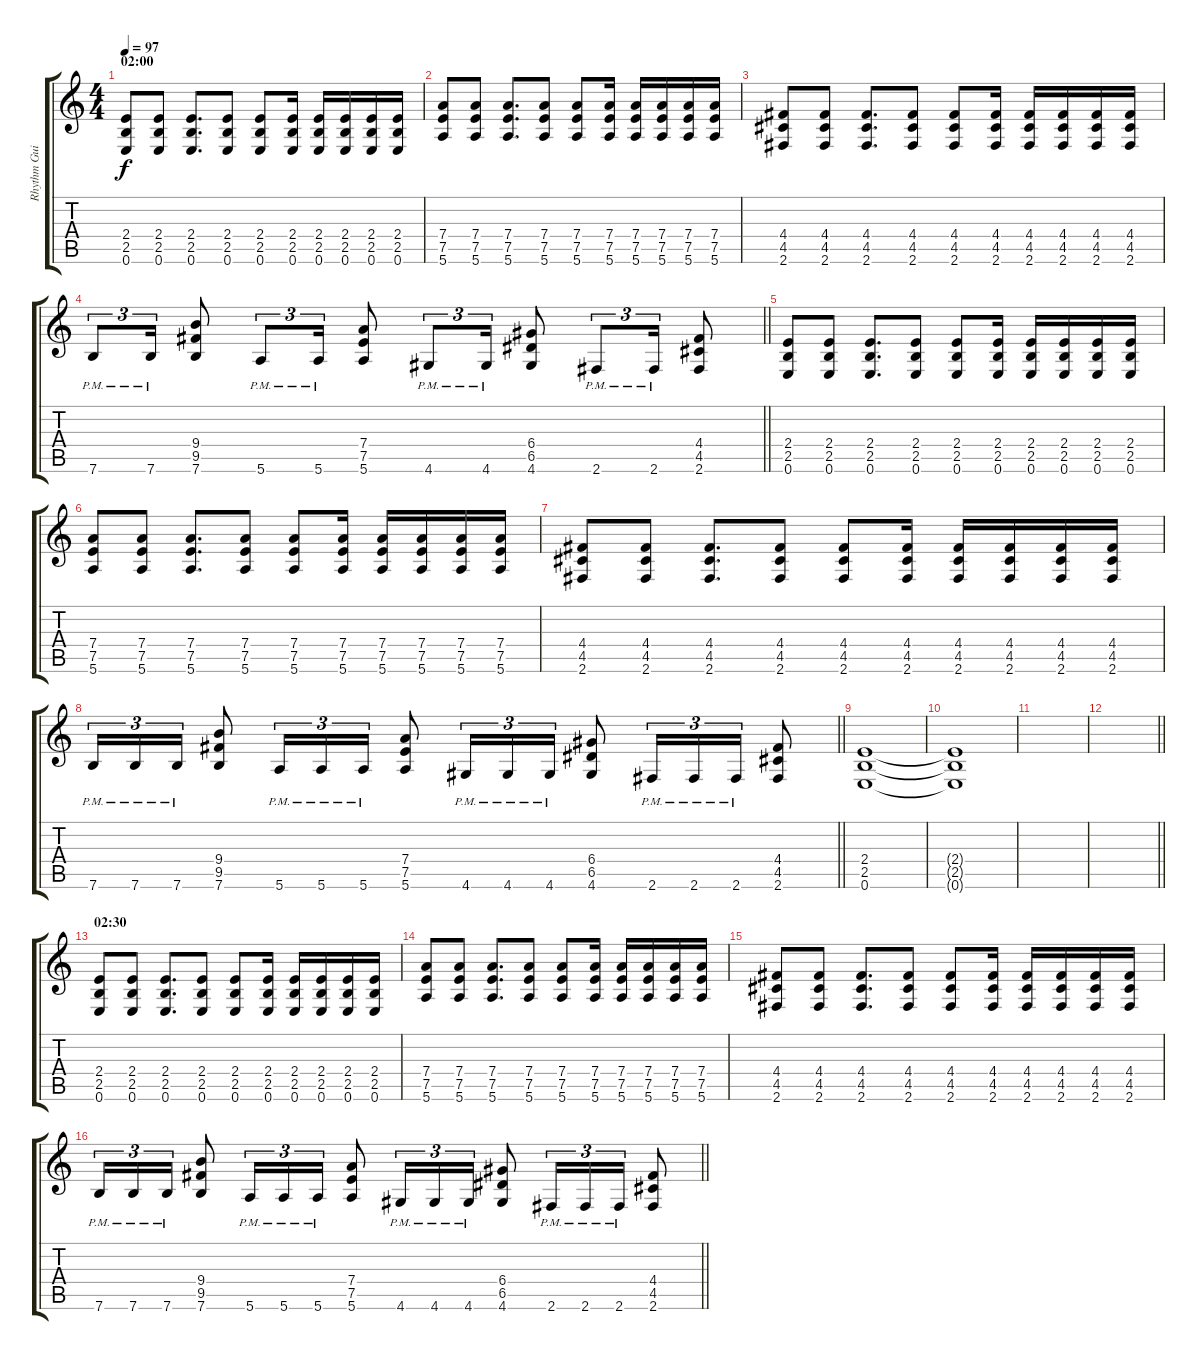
\track ("Rhythm Guitar" "Rhythm Gui") {instrument electricguitarclean}
\staff {score tabs}
\tuning (E4 B3 G3 D3 A2 E2) {hide}
\ts (4 4)
\section ("" "02:00")
\tempo 97
\clef g2
\ks c
(2.4 2.5 0.6).8{dy f} (2.4 2.5 0.6).8 (2.4 2.5 0.6).8{d} (2.4 2.5 0.6).8 (2.4 2.5 0.6).8 (2.4 2.5 0.6).16 (2.4 2.5 0.6).16 (2.4 2.5 0.6).16 (2.4 2.5 0.6).16 (2.4 2.5 0.6).16 |
(7.4 7.5 5.6).8 (7.4 7.5 5.6).8 (7.4 7.5 5.6).8{d} (7.4 7.5 5.6).8 (7.4 7.5 5.6).8 (7.4 7.5 5.6).16 (7.4 7.5 5.6).16 (7.4 7.5 5.6).16 (7.4 7.5 5.6).16 (7.4 7.5 5.6).16 |
(4.4 4.5 2.6).8 (4.4 4.5 2.6).8 (4.4 4.5 2.6).8{d} (4.4 4.5 2.6).8 (4.4 4.5 2.6).8 (4.4 4.5 2.6).16 (4.4 4.5 2.6).16 (4.4 4.5 2.6).16 (4.4 4.5 2.6).16 (4.4 4.5 2.6).16 |
\barLineRight lightlight
7.6{pm}.8{tu (3 2)} 7.6{pm}.16{tu (3 2)} (9.4 9.5 7.6).8 5.6{pm}.8{tu (3 2)} 5.6{pm}.16{tu (3 2)} (7.4 7.5 5.6).8 4.6{pm}.8{tu (3 2)} 4.6{pm}.16{tu (3 2)} (6.4 6.5 4.6).8 2.6{pm}.8{tu (3 2)} 2.6{pm}.16{tu (3 2)} (4.4 4.5 2.6).8 |
(2.4 2.5 0.6).8 (2.4 2.5 0.6).8 (2.4 2.5 0.6).8{d} (2.4 2.5 0.6).8 (2.4 2.5 0.6).8 (2.4 2.5 0.6).16 (2.4 2.5 0.6).16 (2.4 2.5 0.6).16 (2.4 2.5 0.6).16 (2.4 2.5 0.6).16 |
(7.4 7.5 5.6).8 (7.4 7.5 5.6).8 (7.4 7.5 5.6).8{d} (7.4 7.5 5.6).8 (7.4 7.5 5.6).8 (7.4 7.5 5.6).16 (7.4 7.5 5.6).16 (7.4 7.5 5.6).16 (7.4 7.5 5.6).16 (7.4 7.5 5.6).16 |
(4.4 4.5 2.6).8 (4.4 4.5 2.6).8 (4.4 4.5 2.6).8{d} (4.4 4.5 2.6).8 (4.4 4.5 2.6).8 (4.4 4.5 2.6).16 (4.4 4.5 2.6).16 (4.4 4.5 2.6).16 (4.4 4.5 2.6).16 (4.4 4.5 2.6).16 |
\barLineRight lightlight
7.6{pm}.16{tu (3 2)} 7.6{pm}.16{tu (3 2)} 7.6{pm}.16{tu (3 2)} (9.4 9.5 7.6).8 5.6{pm}.16{tu (3 2)} 5.6{pm}.16{tu (3 2)} 5.6{pm}.16{tu (3 2)} (7.4 7.5 5.6).8 4.6{pm}.16{tu (3 2)} 4.6{pm}.16{tu (3 2)} 4.6{pm}.16{tu (3 2)} (6.4 6.5 4.6).8 2.6{pm}.16{tu (3 2)} 2.6{pm}.16{tu (3 2)} 2.6{pm}.16{tu (3 2)} (4.4 4.5 2.6).8 |
(2.4 2.5 0.6).1{volume 0} |
(2.4{t} 2.5{t} 0.6{t}).1 |
|
\barLineRight lightlight
|
\section ("" "02:30")
(2.4 2.5 0.6).8 (2.4 2.5 0.6).8 (2.4 2.5 0.6).8{d} (2.4 2.5 0.6).8 (2.4 2.5 0.6).8 (2.4 2.5 0.6).16 (2.4 2.5 0.6).16 (2.4 2.5 0.6).16 (2.4 2.5 0.6).16 (2.4 2.5 0.6).16 |
(7.4 7.5 5.6).8 (7.4 7.5 5.6).8 (7.4 7.5 5.6).8{d} (7.4 7.5 5.6).8 (7.4 7.5 5.6).8 (7.4 7.5 5.6).16 (7.4 7.5 5.6).16 (7.4 7.5 5.6).16 (7.4 7.5 5.6).16 (7.4 7.5 5.6).16 |
(4.4 4.5 2.6).8 (4.4 4.5 2.6).8 (4.4 4.5 2.6).8{d} (4.4 4.5 2.6).8 (4.4 4.5 2.6).8 (4.4 4.5 2.6).16 (4.4 4.5 2.6).16 (4.4 4.5 2.6).16 (4.4 4.5 2.6).16 (4.4 4.5 2.6).16 |
\barLineRight lightlight
7.6{pm}.16{tu (3 2)} 7.6{pm}.16{tu (3 2)} 7.6{pm}.16{tu (3 2)} (9.4 9.5 7.6).8 5.6{pm}.16{tu (3 2)} 5.6{pm}.16{tu (3 2)} 5.6{pm}.16{tu (3 2)} (7.4 7.5 5.6).8 4.6{pm}.16{tu (3 2)} 4.6{pm}.16{tu (3 2)} 4.6{pm}.16{tu (3 2)} (6.4 6.5 4.6).8 2.6{pm}.16{tu (3 2)} 2.6{pm}.16{tu (3 2)} 2.6{pm}.16{tu (3 2)} (4.4 4.5 2.6).8
